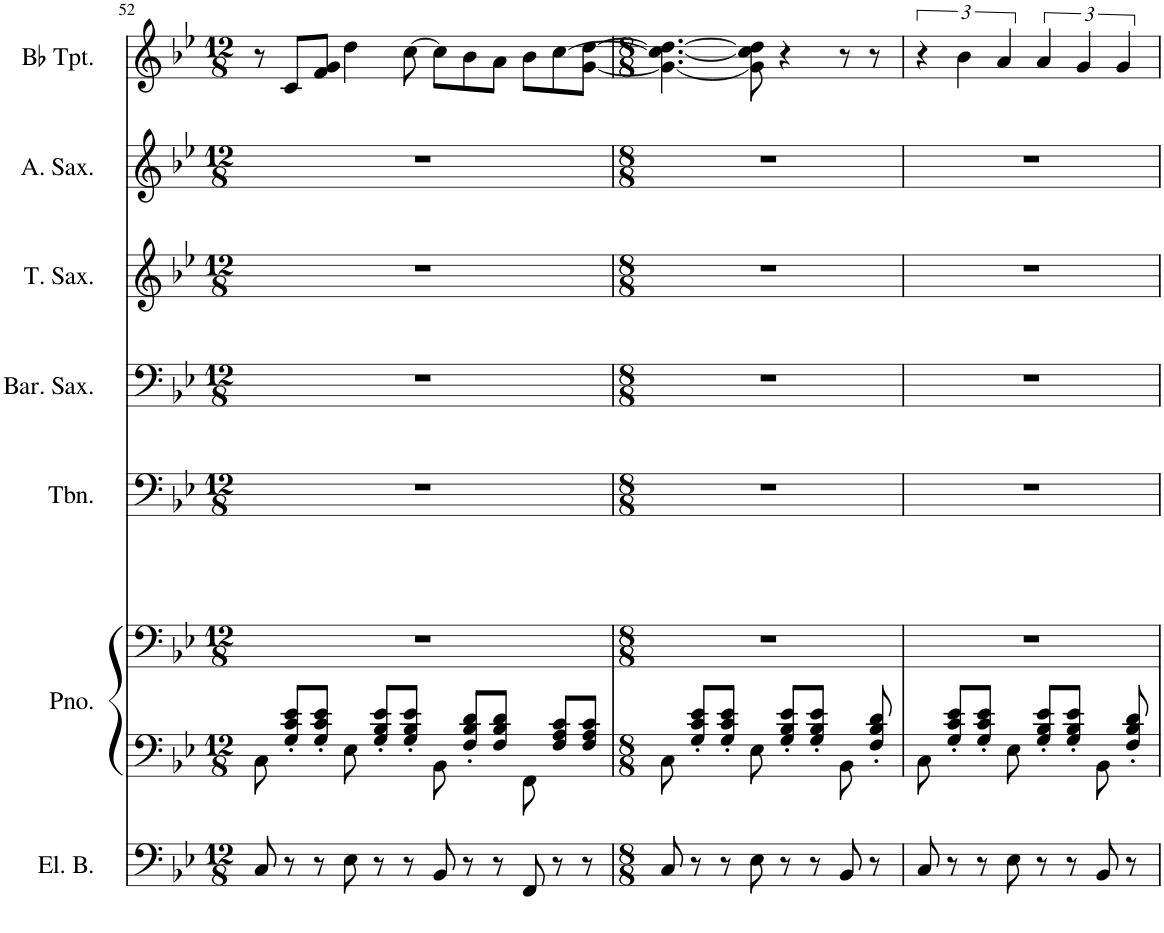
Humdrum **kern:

**kern	**kern	**kern	**kern	**kern	**kern	**kern	**kern
*part7	*part6	*part6	*part5	*part4	*part3	*part2	*part1
*staff8	*staff7	*staff6	*staff5	*staff4	*staff3	*staff2	*staff1
*I"Electric Bass	*I"Piano	*	*I"Trombone	*I"Baritone Saxophone	*I"Tenor Saxophone	*I"Alto Saxophone	*I"Bb Trumpet
*I'El. B.	*I'Pno.	*	*I'Tbn.	*I'Bar. Sax.	*I'T. Sax.	*I'A. Sax.	*I'Bb Tpt.
!!LO:PB:g=z
*clefF4	*clefF4	*clefF4	*clefF4	*clefF4	*clefG2	*clefG2	*clefG2
*Trd7c12	*	*	*	*Trd12c21	*Trd8c14	*Trd5c9	*Trd1c2
*k[b-e-]	*k[b-e-]	*k[b-e-]	*k[b-e-]	*k[b-e-]	*k[b-e-]	*k[b-e-]	*k[b-e-]
*M12/8	*M12/8	*M12/8	*M12/8	*M12/8	*M12/8	*M12/8	*M12/8
=52	=52	=52	=52	=52	=52	=52	=52
8C/	8C\	1.r	1.r	1.r	1.r	1.r	8r
8r	8G/' 8c/' 8e-/'L	.	.	.	.	.	8c/L
8r	8G/' 8c/' 8e-/'J	.	.	.	.	.	8f/ 8g/J
8E-\	8E-\	.	.	.	.	.	4dd\
8r	8G/' 8B-/' 8e-/'L	.	.	.	.	.	.
8r	8G/' 8B-/' 8e-/'J	.	.	.	.	.	[8cc\
8BB-/	8BB-\	.	.	.	.	.	8cc\L]
8r	8F/' 8B-/' 8d/'L	.	.	.	.	.	8b-\
8r	8F/ 8B-/ 8d/J	.	.	.	.	.	8a\J
8FF/	8FF\	.	.	.	.	.	8b-\L
8r	8F/ 8A/ 8c/L	.	.	.	.	.	[8cc\
8r	8F/ 8A/ 8c/J	.	.	.	.	.	[8g\ [8dd\J
=53	=53	=53	=53	=53	=53	=53	=53
*M8/8	*M8/8	*M8/8	*M8/8	*M8/8	*M8/8	*M8/8	*M8/8
8C/	8C\	1r	1r	1r	1r	1r	4.g\_ 4.cc\_ 4.dd\_
8r	8G/' 8c/' 8e-/'L	.	.	.	.	.	.
8r	8G/' 8c/' 8e-/'J	.	.	.	.	.	.
8E-\	8E-\	.	.	.	.	.	8g\] 8cc\] 8dd\]
8r	8G/' 8B-/' 8e-/'L	.	.	.	.	.	4r
8r	8G/' 8B-/' 8e-/'J	.	.	.	.	.	.
8BB-/	8BB-\	.	.	.	.	.	8r
8r	8F/' 8B-/' 8d/'	.	.	.	.	.	8r
=54	=54	=54	=54	=54	=54	=54	=54
8C/	8C\	1r	1r	1r	1r	1r	6r
8r	8G/' 8c/' 8e-/'L	.	.	.	.	.	.
.	.	.	.	.	.	.	6b-\
8r	8G/' 8c/' 8e-/'J	.	.	.	.	.	.
.	.	.	.	.	.	.	6a/
8E-\	8E-\	.	.	.	.	.	.
8r	8G/' 8B-/' 8e-/'L	.	.	.	.	.	6a/
8r	8G/' 8B-/' 8e-/'J	.	.	.	.	.	.
.	.	.	.	.	.	.	6g/
8BB-/	8BB-\	.	.	.	.	.	.
.	.	.	.	.	.	.	6g/
8r	8F/' 8B-/' 8d/'	.	.	.	.	.	.
=	=	=	=	=	=	=	=
*-	*-	*-	*-	*-	*-	*-	*-
